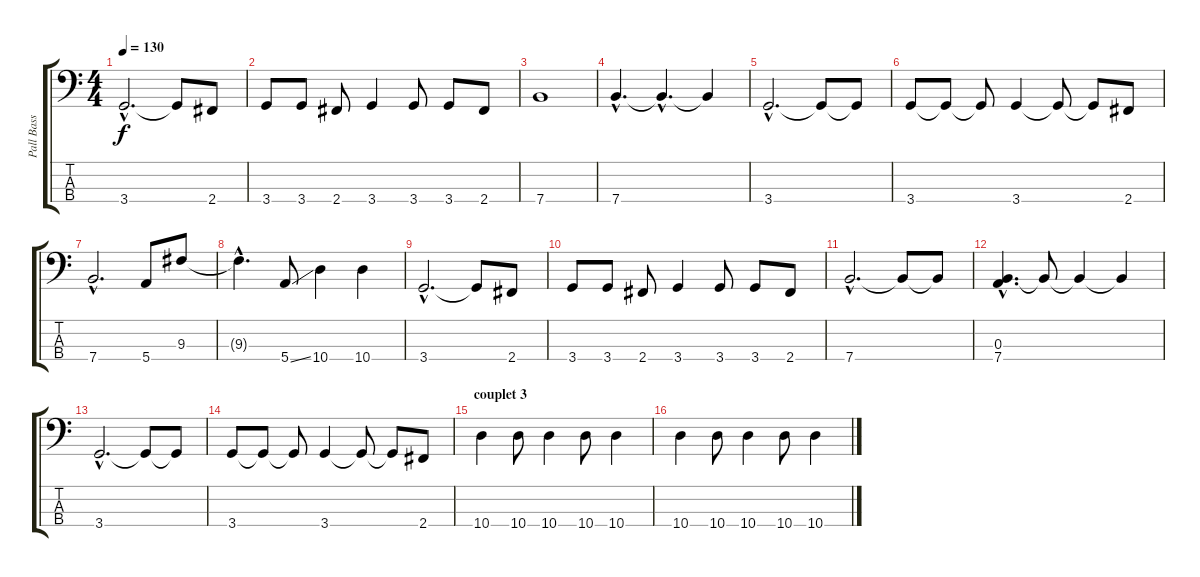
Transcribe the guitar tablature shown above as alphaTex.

\track ("Pall Bass" "Pall Bass") {instrument electricbassfinger}
\staff {score tabs}
\tuning (G2 D2 A1 E1) {hide}
\ts (4 4)
\tempo 130
\clef f4
\ks c
3.4{hac}.2{d dy f} 3.4{t}.8 2.4.8 |
3.4.8 3.4.8 2.4.8 3.4.4 3.4.8 3.4.8 2.4.8 |
7.4.1 |
7.4{hac}.4{d} 7.4{hac t}.4{d} 7.4{t}.4 |
3.4{hac}.2{d} 3.4{t}.8 3.4{t}.8 |
3.4.8 3.4{t}.8 3.4{t}.8 3.4.4 3.4{t}.8 3.4{t}.8 2.4.8 |
7.4{hac}.2{d} 5.4.8 9.3.8 |
9.3{hac t}.4{d} 5.4{ss}.8 10.4.4 10.4.4 |
3.4{hac}.2{d} 3.4{t}.8 2.4.8 |
3.4.8 3.4.8 2.4.8 3.4.4 3.4.8 3.4.8 2.4.8 |
7.4{hac}.2{d} 7.4{t}.8 7.4{t}.8 |
(0.3{hac} 7.4{hac}).4{d} 7.4{t}.8 7.4{t}.4 7.4{t}.4 |
3.4{hac}.2{d} 3.4{t}.8 3.4{t}.8 |
3.4.8 3.4{t}.8 3.4{t}.8 3.4.4 3.4{t}.8 3.4{t}.8 2.4.8 |
\section ("" "couplet 3")
10.4.4 10.4.8 10.4.4 10.4.8 10.4.4 |
10.4.4 10.4.8 10.4.4 10.4.8 10.4.4
